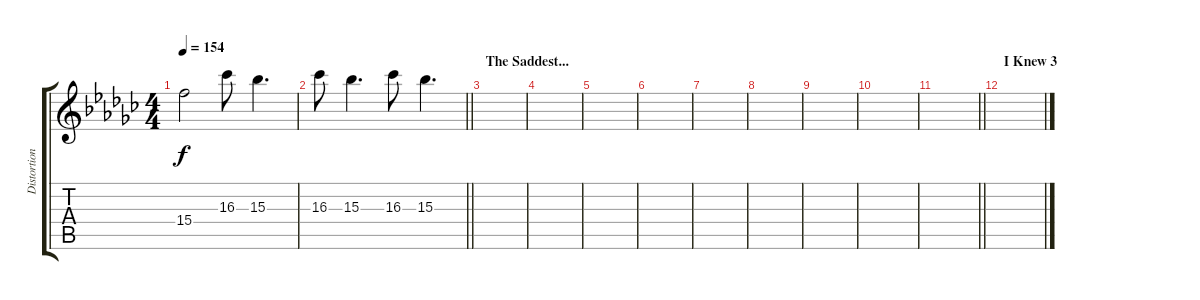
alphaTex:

\track ("Distortion 2" "Distortion") {instrument overdrivenguitar}
\staff {score tabs}
\tuning (E4 B3 G3 D3 A2 E2) {hide}
\ts (4 4)
\tempo 154
\clef g2
\ks gb
15.4.2{dy f} 16.3.8 15.3.4{d} |
\barLineRight lightlight
16.3.8 15.3.4{d} 16.3.8 15.3.4{d} |
\section ("" "The Saddest...")
|
|
|
|
|
|
|
|
\barLineRight lightlight
|
\section ("" "I Knew 3")
